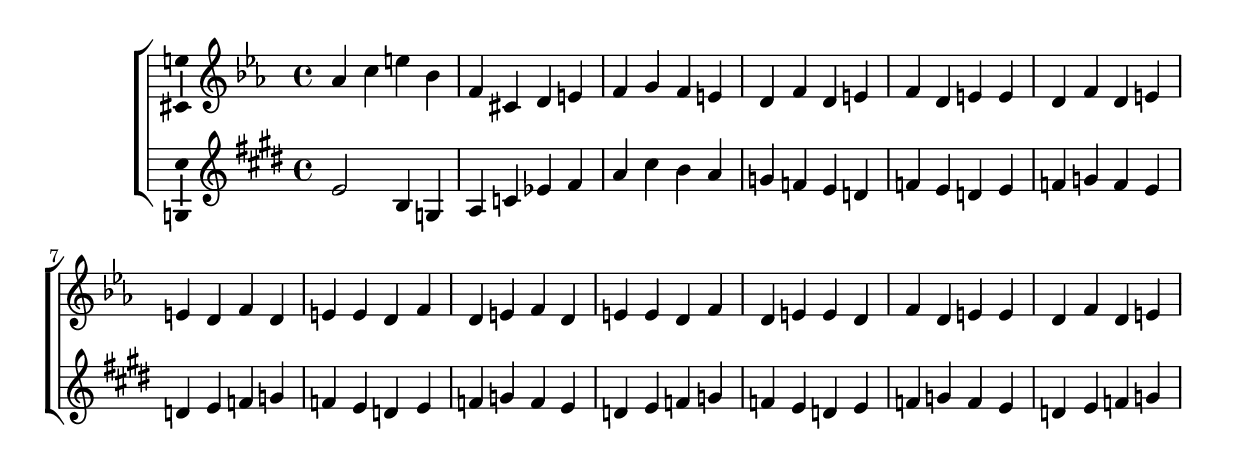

\header {
    texidoc = "Ambituses indicate pitch ranges for voices.

By default, the ambitus grob is put before the clef.  You can control
this behaviour through the @code{breakAlignOrder} property of the score
context by redefining the order.


The shape of the note heads to use can be changed via the
@code{note-head-style} property, which holds the glyph name of the
note head.  The vertical line between the upper and lower head can be
switched on or off via the @code{join-heads} property.

"
}

%{

 tex chokes on #

, e.g. with the following addition to the
paper block:

@example
\translator @{
  \ScoreContext
  breakAlignOrder = #'(
    instrument-name
    left-edge
    span-bar
    breathing-sign
    clef
    ambitus
    key-signature
    staff-bar
    time-signature
    custos
  )
@}
@end example

 
@example
\translator @{
  \VoiceContext
  \consists Ambitus_engraver
  Ambitus \set #'note-head-style = #'noteheads-2mensural
  Ambitus \set #'join-heads = ##f
@}
@end example


 %}
\version "1.9.8"

upper = \notes \relative c {
	\clef "treble"
	\key c \minor
	as'' c e bes f cis d e f g f e d f d e
	f d e e d f d e e d f d e e d f d e
	f d e e d f d e e d f d e e d f d e
}

lower = \notes \relative c {
	\clef "treble"
	\key e \major
	e'2 b4 g a c es fis a cis b a g f e d
	f e d e f g f e d e f g f e d e f g
	f e d e f g f e d e f g f e d e f g
}

\score { \context ChoirStaff {
	<<
		\new Staff { \upper }
		\new Staff { \lower }
	>> }
	\paper {
	       \translator {
			\ScoreContext
			breakAlignOrder = #'(
				instrument-name
				left-edge
				ambitus
				span-bar
				breathing-sign
				clef
				key-signature
				staff-bar
				time-signature
				custos
			)
		}
		\translator {
			\VoiceContext
			\consists Ambitus_engraver
		}
	}
}

